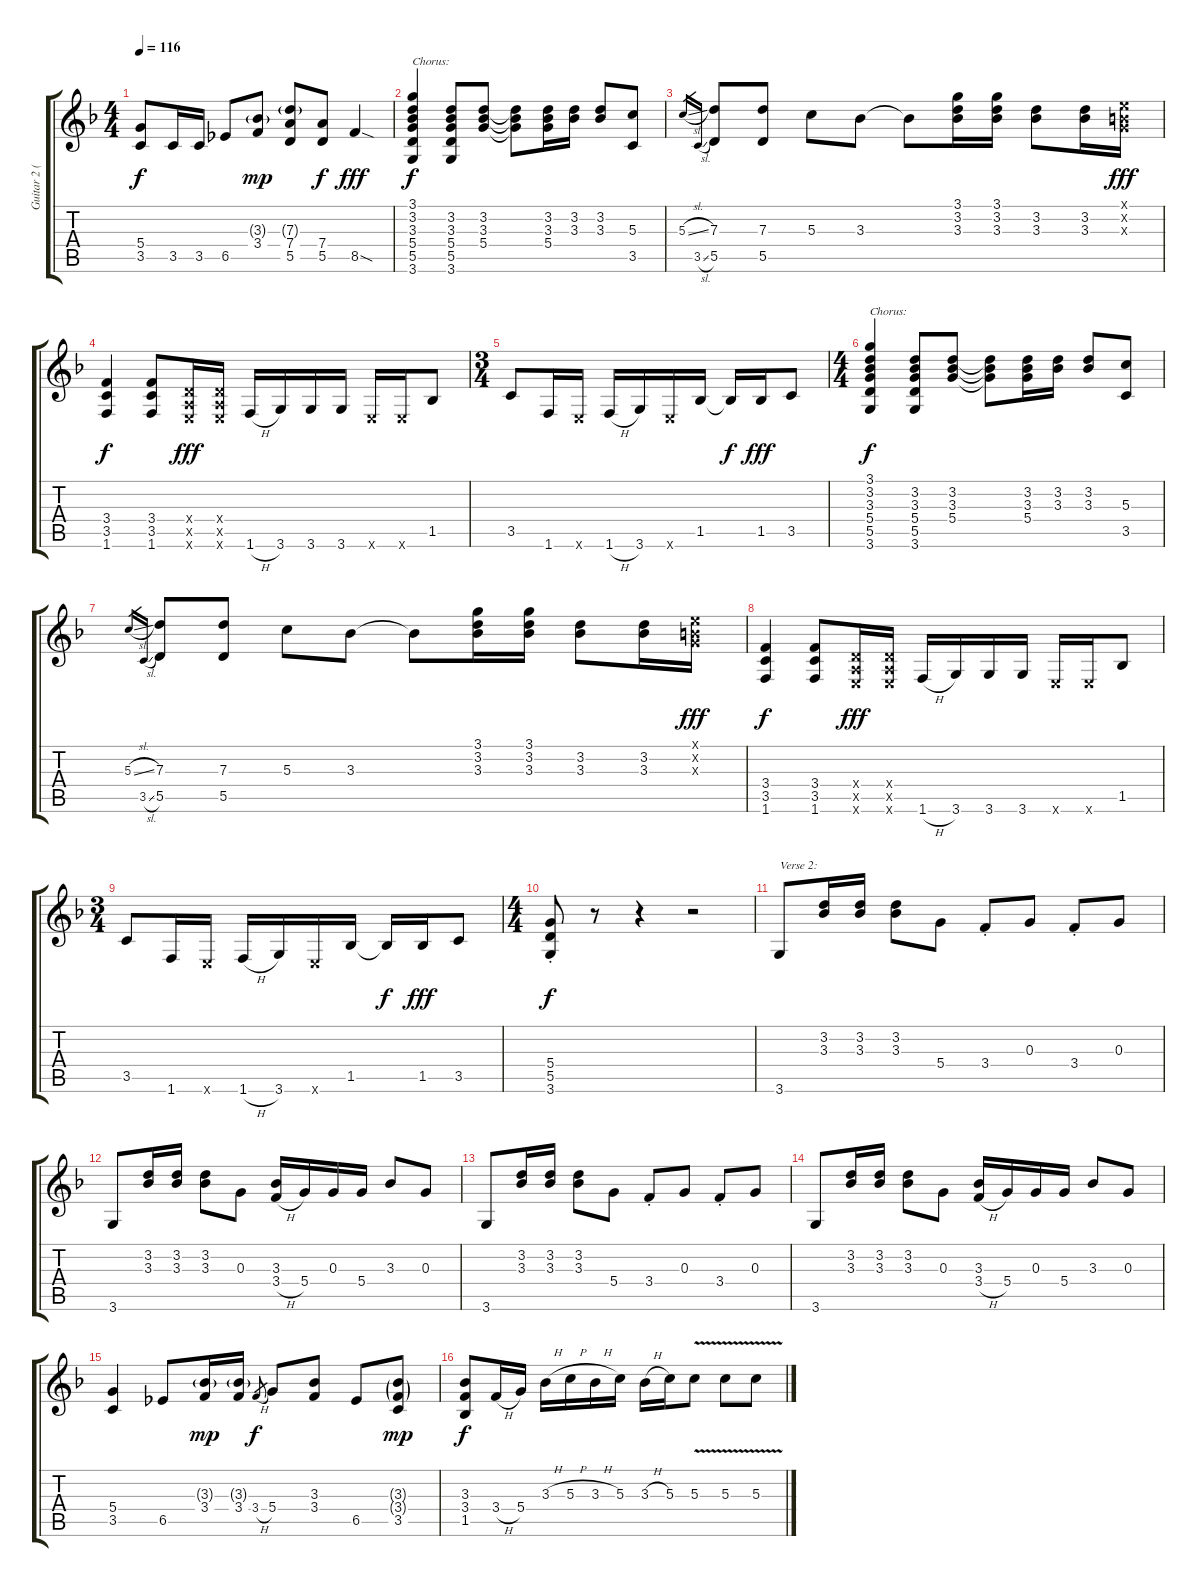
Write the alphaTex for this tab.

\track ("Guitar 2 (Right Channel)" "Guitar 2 (") {instrument distortionguitar}
\staff {score tabs}
\tuning (E4 B3 G3 D3 A2 E2) {hide}
\ts (4 4)
\tempo 116
\clef g2
\ks f
(5.4 3.5).8{dy f} 3.5.16 3.5.16 6.5.8 (3.3{g} 3.4).8{dy mp} (7.3{g} 7.4 5.5).8 (7.4 5.5).8{dy f} 8.5{sod}.4{dy fff} |
(3.1 3.2 3.3 5.4 5.5 3.6).4{txt "Chorus:" dy f} (3.2 3.3 5.4 5.5 3.6).8 (3.2 3.3 5.4).8 (3.2{t} 3.3{t} 5.4{t}).8 (3.2 3.3 5.4).16 (3.2 3.3).16 (3.2 3.3).8 (5.3 3.5).8 |
5.3{sl}.16{gr} 3.5{sl}.16{gr} (7.3 5.5).8 (7.3 5.5).8 5.3.8 3.3.8 3.3{t}.8 (3.1 3.2 3.3).16 (3.1 3.2 3.3).16 (3.2 3.3).8 (3.2 3.3).16 (0.1{x} 0.2{x} 0.3{x}).16{dy fff} |
(3.4 3.5 1.6).4{dy f} (3.4 3.5 1.6).8 (0.4{x} 0.5{x} 0.6{x}).16{dy fff} (0.4{x} 0.5{x} 0.6{x}).16 1.6{h}.16 3.6.16 3.6.16 3.6.16 0.6{x}.16 0.6{x}.16 1.5.8 |
\ts (3 4)
3.5.8 1.6.16 0.6{x}.16 1.6{h}.16 3.6.16 0.6{x}.16 1.5.16 1.5{t}.16{dy f} 1.5.16{dy fff} 3.5.8 |
\ts (4 4)
(3.1 3.2 3.3 5.4 5.5 3.6).4{txt "Chorus:" dy f} (3.2 3.3 5.4 5.5 3.6).8 (3.2 3.3 5.4).8 (3.2{t} 3.3{t} 5.4{t}).8 (3.2 3.3 5.4).16 (3.2 3.3).16 (3.2 3.3).8 (5.3 3.5).8 |
5.3{sl}.16{gr} 3.5{sl}.16{gr} (7.3 5.5).8 (7.3 5.5).8 5.3.8 3.3.8 3.3{t}.8 (3.1 3.2 3.3).16 (3.1 3.2 3.3).16 (3.2 3.3).8 (3.2 3.3).16 (0.1{x} 0.2{x} 0.3{x}).16{dy fff} |
(3.4 3.5 1.6).4{dy f} (3.4 3.5 1.6).8 (0.4{x} 0.5{x} 0.6{x}).16{dy fff} (0.4{x} 0.5{x} 0.6{x}).16 1.6{h}.16 3.6.16 3.6.16 3.6.16 0.6{x}.16 0.6{x}.16 1.5.8 |
\ts (3 4)
3.5.8 1.6.16 0.6{x}.16 1.6{h}.16 3.6.16 0.6{x}.16 1.5.16 1.5{t}.16{dy f} 1.5.16{dy fff} 3.5.8 |
\ts (4 4)
(5.4{st} 5.5{st} 3.6{st}).8{dy f} r.8 r.4 r.2 |
3.6.8{txt "Verse 2:"} (3.2 3.3).16 (3.2 3.3).16 (3.2 3.3).8 5.4.8 3.4{st}.8 0.3.8 3.4{st}.8 0.3.8 |
3.6.8 (3.2 3.3).16 (3.2 3.3).16 (3.2 3.3).8 0.3.8 (3.3 3.4{h}).16 5.4.16 0.3.16 5.4.16 3.3.8 0.3.8 |
3.6.8 (3.2 3.3).16 (3.2 3.3).16 (3.2 3.3).8 5.4.8 3.4{st}.8 0.3.8 3.4{st}.8 0.3.8 |
3.6.8 (3.2 3.3).16 (3.2 3.3).16 (3.2 3.3).8 0.3.8 (3.3 3.4{h}).16 5.4.16 0.3.16 5.4.16 3.3.8 0.3.8 |
(5.4 3.5).4 6.5.8 (3.3{g} 3.4).16{dy mp} (3.3{g} 3.4).16 3.4{h}.8{gr dy f} 5.4.8 (3.3 3.4).8 6.5.8 (3.3{g} 3.4{g} 3.5).8{dy mp} |
(3.3 3.4 1.5).8{dy f} 3.4{h}.16 5.4.16 3.3{h}.16 5.3{h}.16 3.3{h}.16 5.3.16 3.3{h}.16 5.3.16 5.3{v}.8 5.3{v}.8 5.3{v}.8
